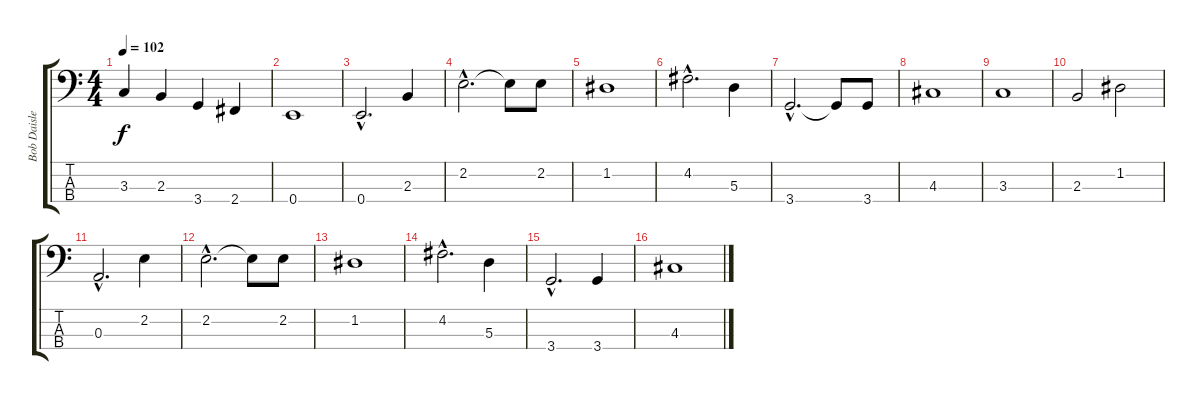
\track ("Bob Daisley" "Bob Daisle") {instrument electricbassfinger}
\staff {score tabs}
\tuning (G2 D2 A1 E1) {hide}
\ts (4 4)
\tempo 102
\clef f4
\ks c
3.3.4{dy f} 2.3.4 3.4.4 2.4.4 |
0.4.1 |
0.4{hac}.2{d} 2.3.4 |
2.2{hac}.2{d} 2.2{t}.8 2.2.8 |
1.2.1 |
4.2{hac}.2{d} 5.3.4 |
3.4{hac}.2{d} 3.4{t}.8 3.4.8 |
4.3.1 |
3.3.1 |
2.3.2 1.2.2 |
0.3{hac}.2{d} 2.2.4 |
2.2{hac}.2{d} 2.2{t}.8 2.2.8 |
1.2.1 |
4.2{hac}.2{d} 5.3.4 |
3.4{hac}.2{d} 3.4.4 |
4.3.1
